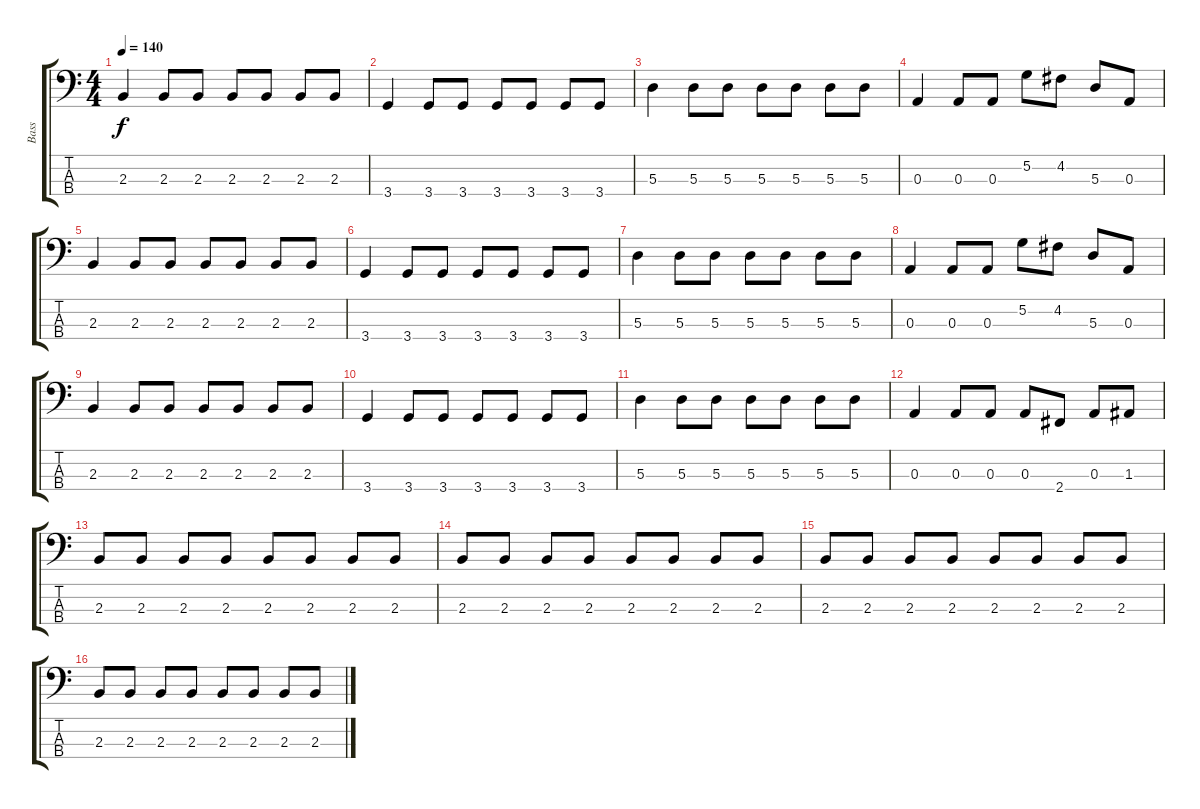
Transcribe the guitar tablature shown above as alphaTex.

\track ("Bass" "Bass") {instrument electricbassfinger}
\staff {score tabs}
\tuning (G2 D2 A1 E1) {hide}
\ts (4 4)
\tempo 140
\clef f4
\ks c
2.3.4{dy f} 2.3.8 2.3.8 2.3.8 2.3.8 2.3.8 2.3.8 |
3.4.4 3.4.8 3.4.8 3.4.8 3.4.8 3.4.8 3.4.8 |
5.3.4 5.3.8 5.3.8 5.3.8 5.3.8 5.3.8 5.3.8 |
0.3.4 0.3.8 0.3.8 5.2.8 4.2.8 5.3.8 0.3.8 |
2.3.4 2.3.8 2.3.8 2.3.8 2.3.8 2.3.8 2.3.8 |
3.4.4 3.4.8 3.4.8 3.4.8 3.4.8 3.4.8 3.4.8 |
5.3.4 5.3.8 5.3.8 5.3.8 5.3.8 5.3.8 5.3.8 |
0.3.4 0.3.8 0.3.8 5.2.8 4.2.8 5.3.8 0.3.8 |
2.3.4 2.3.8 2.3.8 2.3.8 2.3.8 2.3.8 2.3.8 |
3.4.4 3.4.8 3.4.8 3.4.8 3.4.8 3.4.8 3.4.8 |
5.3.4 5.3.8 5.3.8 5.3.8 5.3.8 5.3.8 5.3.8 |
0.3.4 0.3.8 0.3.8 0.3.8 2.4.8 0.3.8 1.3.8 |
2.3.8 2.3.8 2.3.8 2.3.8 2.3.8 2.3.8 2.3.8 2.3.8 |
2.3.8 2.3.8 2.3.8 2.3.8 2.3.8 2.3.8 2.3.8 2.3.8 |
2.3.8 2.3.8 2.3.8 2.3.8 2.3.8 2.3.8 2.3.8 2.3.8 |
2.3.8 2.3.8 2.3.8 2.3.8 2.3.8 2.3.8 2.3.8 2.3.8
